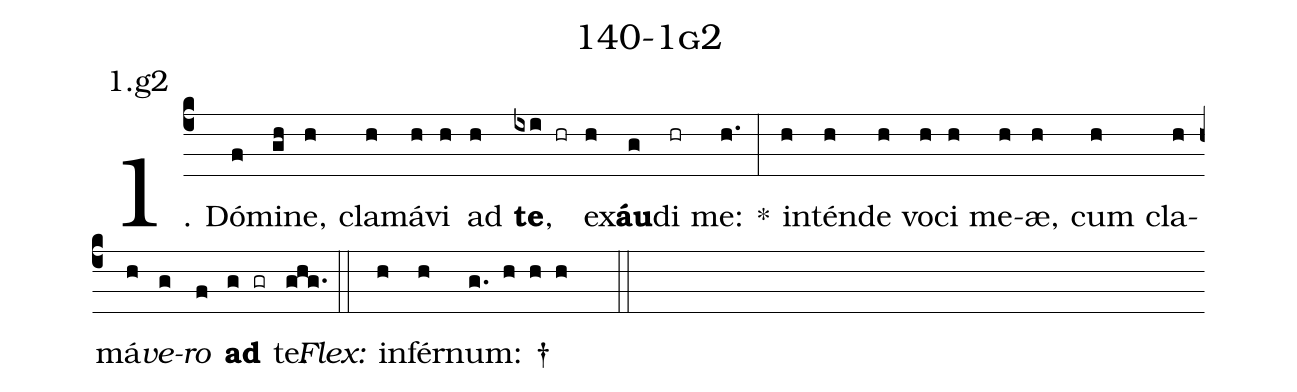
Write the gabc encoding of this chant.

name: 140-1g2;
annotation: 1.g2;
%%
(c4)1. Dó(f)mi(gh)ne,(h) cla(h)má(h)vi(h) ad(h) <b>te</b>,(ixi hr) ex(h)<b>áu</b>(g)di(hr) me:(h.) *(:) in(h)tén(h)de(h) vo(h)ci(h) me(h)æ,(h) cum(h) cla(h)má(h)<i>ve</i>(g)<i>ro</i>(f) <b>ad</b>(g gr) te.(ghg.) (::)
<i>Flex:</i>()  in(h)fér(h)num: †(g. h h h  ::)
